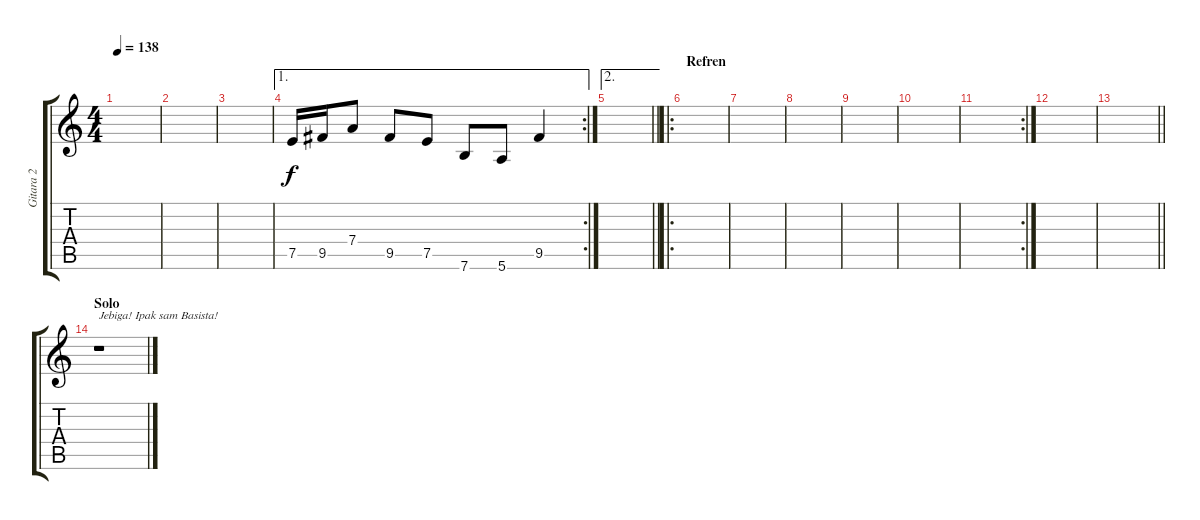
\track ("Gitara 2" "Gitara 2") {instrument distortionguitar}
\staff {score tabs}
\tuning (E4 B3 G3 D3 A2 E2) {hide}
\ts (4 4)
\tempo 138
\clef g2
\ks c
|
|
|
\ae 1
\rc 2
7.5.16 9.5.16 7.4.8 9.5.8 7.5.8 7.6.8 5.6.8 9.5.4 |
\ae 2
\barLineRight lightlight
|
\ro
\section ("" "Refren")
|
|
|
|
|
\rc 2
|
|
\barLineRight lightlight
|
\section ("" "Solo")
r.1{txt "Jebiga! Ipak sam Basista! "}
